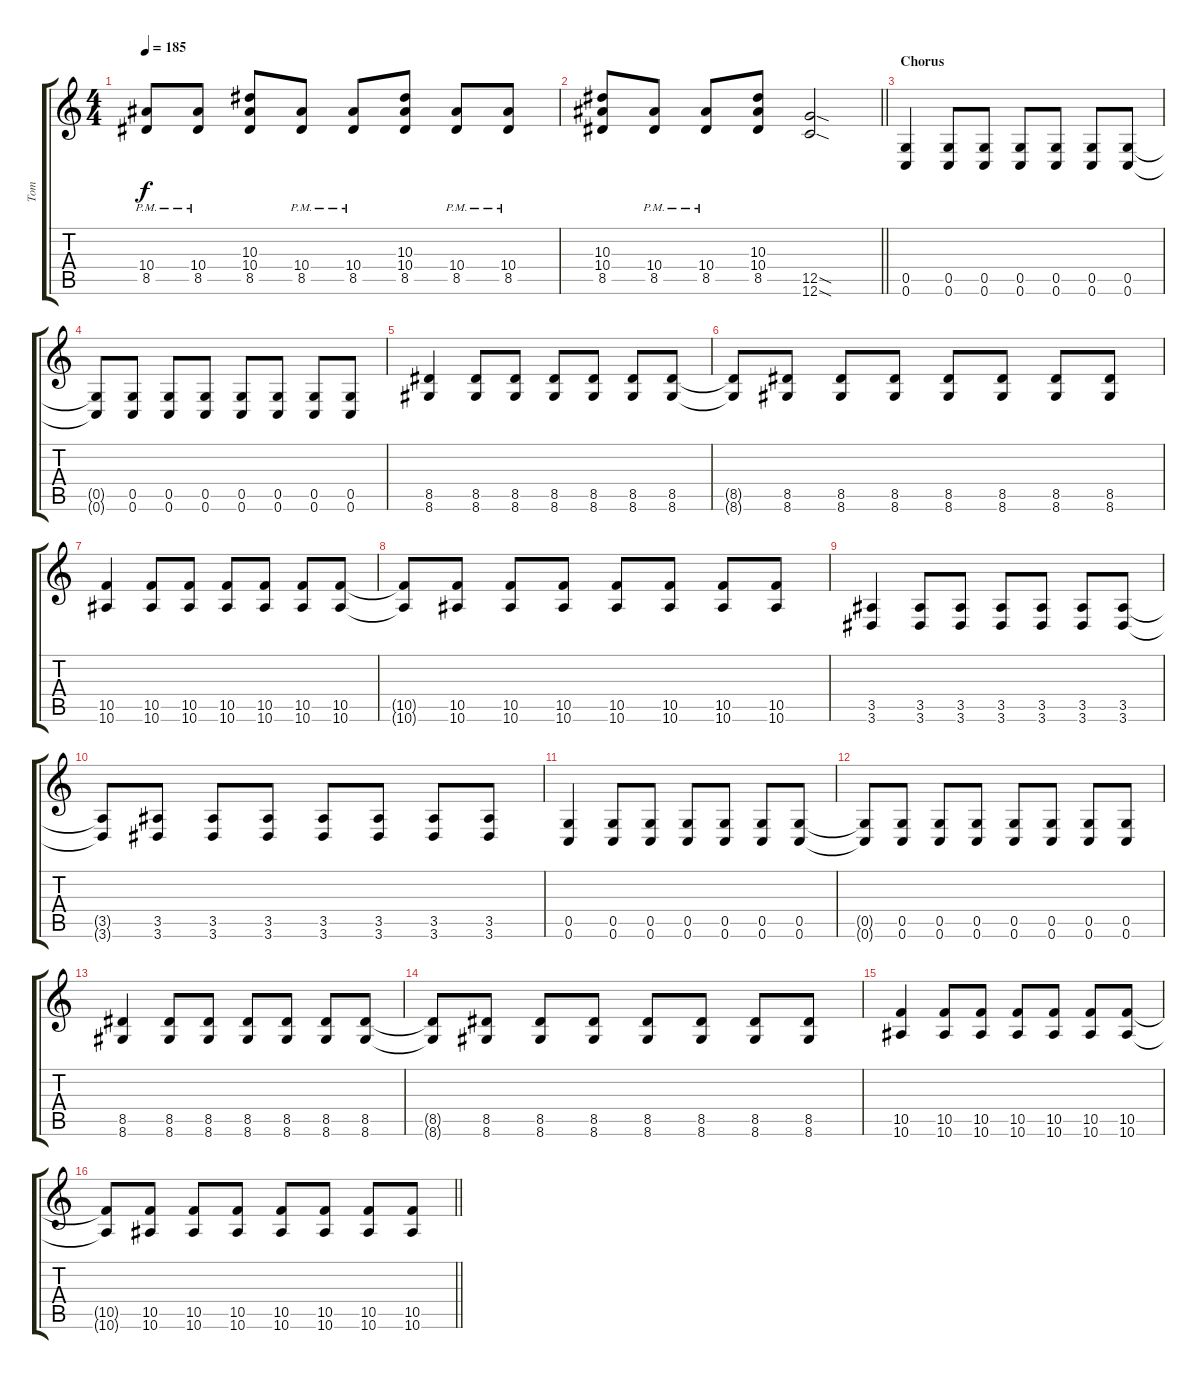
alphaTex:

\track ("Tom" "Tom") {instrument distortionguitar}
\staff {score tabs}
\tuning (D4 A3 F3 C3 G2 C2) {hide}
\ts (4 4)
\tempo 185
\clef g2
\ks c
(10.4{pm} 8.5{pm}).8{dy f} (10.4{pm} 8.5{pm}).8 (10.3 10.4 8.5).8 (10.4{pm} 8.5{pm}).8 (10.4{pm} 8.5{pm}).8 (10.3 10.4 8.5).8 (10.4{pm} 8.5{pm}).8 (10.4{pm} 8.5{pm}).8 |
\barLineRight lightlight
(10.3 10.4 8.5).8 (10.4{pm} 8.5{pm}).8 (10.4{pm} 8.5{pm}).8 (10.3 10.4 8.5).8 (12.5{sod} 12.6{sod}).2 |
\section ("" "Chorus")
(0.5 0.6).4 (0.5 0.6).8 (0.5 0.6).8 (0.5 0.6).8 (0.5 0.6).8 (0.5 0.6).8 (0.5 0.6).8 |
(0.5{t} 0.6{t}).8 (0.5 0.6).8 (0.5 0.6).8 (0.5 0.6).8 (0.5 0.6).8 (0.5 0.6).8 (0.5 0.6).8 (0.5 0.6).8 |
(8.5 8.6).4 (8.5 8.6).8 (8.5 8.6).8 (8.5 8.6).8 (8.5 8.6).8 (8.5 8.6).8 (8.5 8.6).8 |
(8.5{t} 8.6{t}).8 (8.5 8.6).8 (8.5 8.6).8 (8.5 8.6).8 (8.5 8.6).8 (8.5 8.6).8 (8.5 8.6).8 (8.5 8.6).8 |
(10.5 10.6).4 (10.5 10.6).8 (10.5 10.6).8 (10.5 10.6).8 (10.5 10.6).8 (10.5 10.6).8 (10.5 10.6).8 |
(10.5{t} 10.6{t}).8 (10.5 10.6).8 (10.5 10.6).8 (10.5 10.6).8 (10.5 10.6).8 (10.5 10.6).8 (10.5 10.6).8 (10.5 10.6).8 |
(3.5 3.6).4 (3.5 3.6).8 (3.5 3.6).8 (3.5 3.6).8 (3.5 3.6).8 (3.5 3.6).8 (3.5 3.6).8 |
(3.5{t} 3.6{t}).8 (3.5 3.6).8 (3.5 3.6).8 (3.5 3.6).8 (3.5 3.6).8 (3.5 3.6).8 (3.5 3.6).8 (3.5 3.6).8 |
(0.5 0.6).4 (0.5 0.6).8 (0.5 0.6).8 (0.5 0.6).8 (0.5 0.6).8 (0.5 0.6).8 (0.5 0.6).8 |
(0.5{t} 0.6{t}).8 (0.5 0.6).8 (0.5 0.6).8 (0.5 0.6).8 (0.5 0.6).8 (0.5 0.6).8 (0.5 0.6).8 (0.5 0.6).8 |
(8.5 8.6).4 (8.5 8.6).8 (8.5 8.6).8 (8.5 8.6).8 (8.5 8.6).8 (8.5 8.6).8 (8.5 8.6).8 |
(8.5{t} 8.6{t}).8 (8.5 8.6).8 (8.5 8.6).8 (8.5 8.6).8 (8.5 8.6).8 (8.5 8.6).8 (8.5 8.6).8 (8.5 8.6).8 |
(10.5 10.6).4 (10.5 10.6).8 (10.5 10.6).8 (10.5 10.6).8 (10.5 10.6).8 (10.5 10.6).8 (10.5 10.6).8 |
\barLineRight lightlight
(10.5{t} 10.6{t}).8 (10.5 10.6).8 (10.5 10.6).8 (10.5 10.6).8 (10.5 10.6).8 (10.5 10.6).8 (10.5 10.6).8 (10.5 10.6).8
